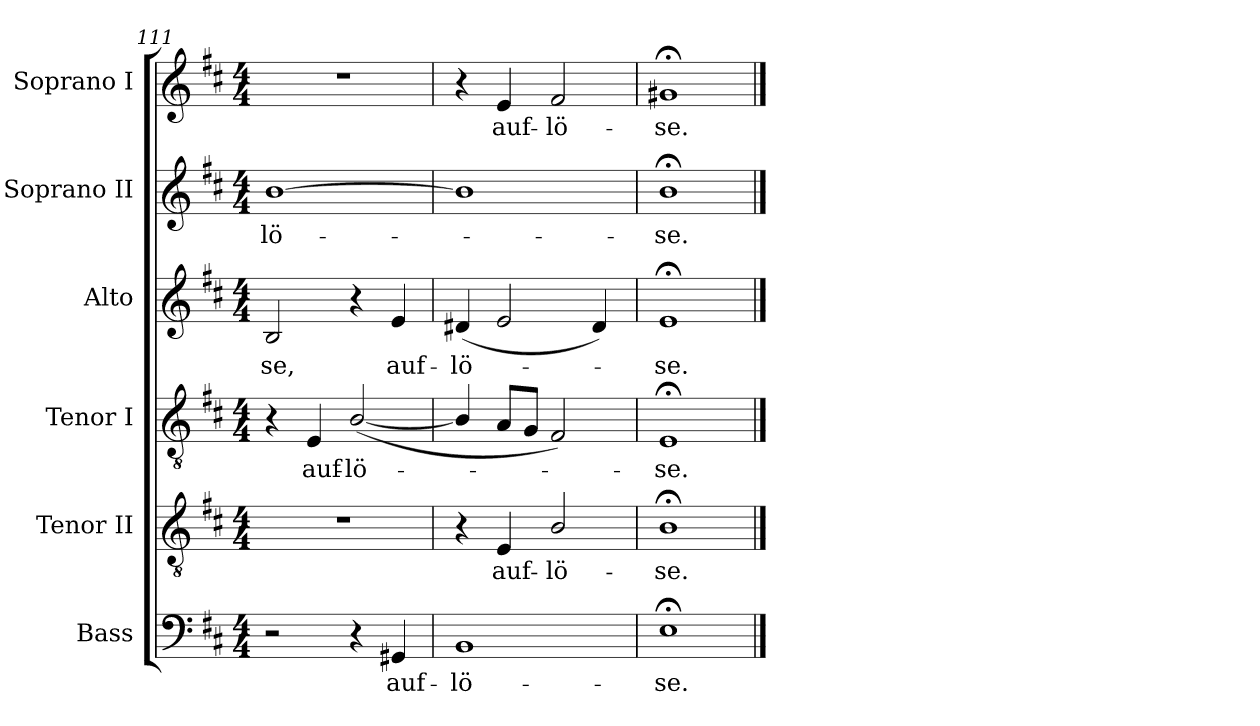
**kern	**text	**kern	**text	**kern	**text	**kern	**text	**kern	**text	**kern	**text
*part6	*part6	*part5	*part5	*part4	*part4	*part3	*part3	*part2	*part2	*part1	*part1
*staff6	*staff6	*staff5	*staff5	*staff4	*staff4	*staff3	*staff3	*staff2	*staff2	*staff1	*staff1
*I"Bass	*	*I"Tenor II	*	*I"Tenor I	*	*I"Alto	*	*I"Soprano II	*	*I"Soprano I	*
*I'B	*	*I'T II	*	*I'T I	*	*I'A	*	*I'S II	*	*I'S I	*
*clefF4	*	*clefGv2	*	*clefGv2	*	*clefG2	*	*clefG2	*	*clefG2	*
*k[f#c#]	*	*k[f#c#]	*	*k[f#c#]	*	*k[f#c#]	*	*k[f#c#]	*	*k[f#c#]	*
*D:	*	*D:	*	*D:	*	*D:	*	*D:	*	*D:	*
*M4/4	*	*M4/4	*	*M4/4	*	*M4/4	*	*M4/4	*	*M4/4	*
=111	=111	=111	=111	=111	=111	=111	=111	=111	=111	=111	=111
!	!	!	!	!	!	!	!LO:LY:b	!	!LO:LY:b	!	!
2r	.	1r	.	4r	.	2B	-se,	[1b	lö-	1r	.
!	!	!	!	!	!LO:LY:b	!	!	!	!	!	!
.	.	.	.	4E	auf-	.	.	.	.	.	.
!	!	!	!	!	!LO:LY:b	!	!	!	!	!	!
4r	.	.	.	(<[2B/	-lö-	4r	.	.	.	.	.
!	!LO:LY:b	!	!	!	!	!	!LO:LY:b	!	!	!	!
4GG#X	auf-	.	.	.	.	4e	auf-	.	.	.	.
=112	=112	=112	=112	=112	=112	=112	=112	=112	=112	=112	=112
!	!LO:LY:b	!	!	!	!	!	!LO:LY:b	!	!	!	!
1BB	-lö-	4r	.	4B/]	.	(<4d#X	-lö-	1b]	.	4r	.
!	!	!	!LO:LY:b	!	!	!	!	!	!	!	!LO:LY:b
.	.	4E	auf-	8AL	.	2e	.	.	.	4e	auf-
.	.	.	.	8GJ	.	.	.	.	.	.	.
!	!	!	!LO:LY:b	!	!	!	!	!	!	!	!LO:LY:b
.	.	2B/	-lö-	2F#)	.	.	.	.	.	2f#	-lö-
.	.	.	.	.	.	4d#)	.	.	.	.	.
=113	=113	=113	=113	=113	=113	=113	=113	=113	=113	=113	=113
!	!LO:LY:b	!	!LO:LY:b	!	!LO:LY:b	!	!LO:LY:b	!	!LO:LY:b	!	!LO:LY:b
1E;<	-se.	1B;<	-se.	1E;<	se.	1e;<	se.	1b;<	se.	1g#X;<	-se.
==	==	==	==	==	==	==	==	==	==	==	==
*-	*-	*-	*-	*-	*-	*-	*-	*-	*-	*-	*-
